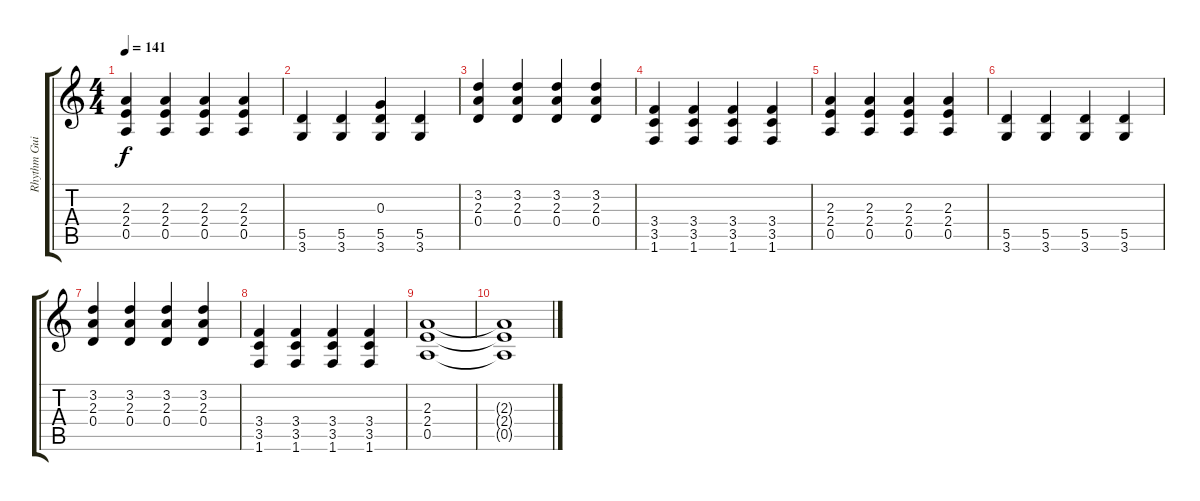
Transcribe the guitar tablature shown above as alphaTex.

\track ("Rhythm Guitar" "Rhythm Gui") {instrument distortionguitar}
\staff {score tabs}
\tuning (E4 B3 G3 D3 A2 E2) {hide}
\ts (4 4)
\tempo 141
\clef g2
\ks c
(2.3 2.4 0.5).4{dy f} (2.3 2.4 0.5).4 (2.3 2.4 0.5).4 (2.3 2.4 0.5).4 |
(5.5 3.6).4 (5.5 3.6).4 (0.3 5.5 3.6).4 (5.5 3.6).4 |
(3.2 2.3 0.4).4 (3.2 2.3 0.4).4 (3.2 2.3 0.4).4 (3.2 2.3 0.4).4 |
(3.4 3.5 1.6).4 (3.4 3.5 1.6).4 (3.4 3.5 1.6).4 (3.4 3.5 1.6).4 |
(2.3 2.4 0.5).4 (2.3 2.4 0.5).4 (2.3 2.4 0.5).4 (2.3 2.4 0.5).4 |
(5.5 3.6).4 (5.5 3.6).4 (5.5 3.6).4 (5.5 3.6).4 |
(3.2 2.3 0.4).4 (3.2 2.3 0.4).4 (3.2 2.3 0.4).4 (3.2 2.3 0.4).4 |
(3.4 3.5 1.6).4 (3.4 3.5 1.6).4 (3.4 3.5 1.6).4 (3.4 3.5 1.6).4 |
(2.3 2.4 0.5).1 |
(2.3{t} 2.4{t} 0.5{t}).1
